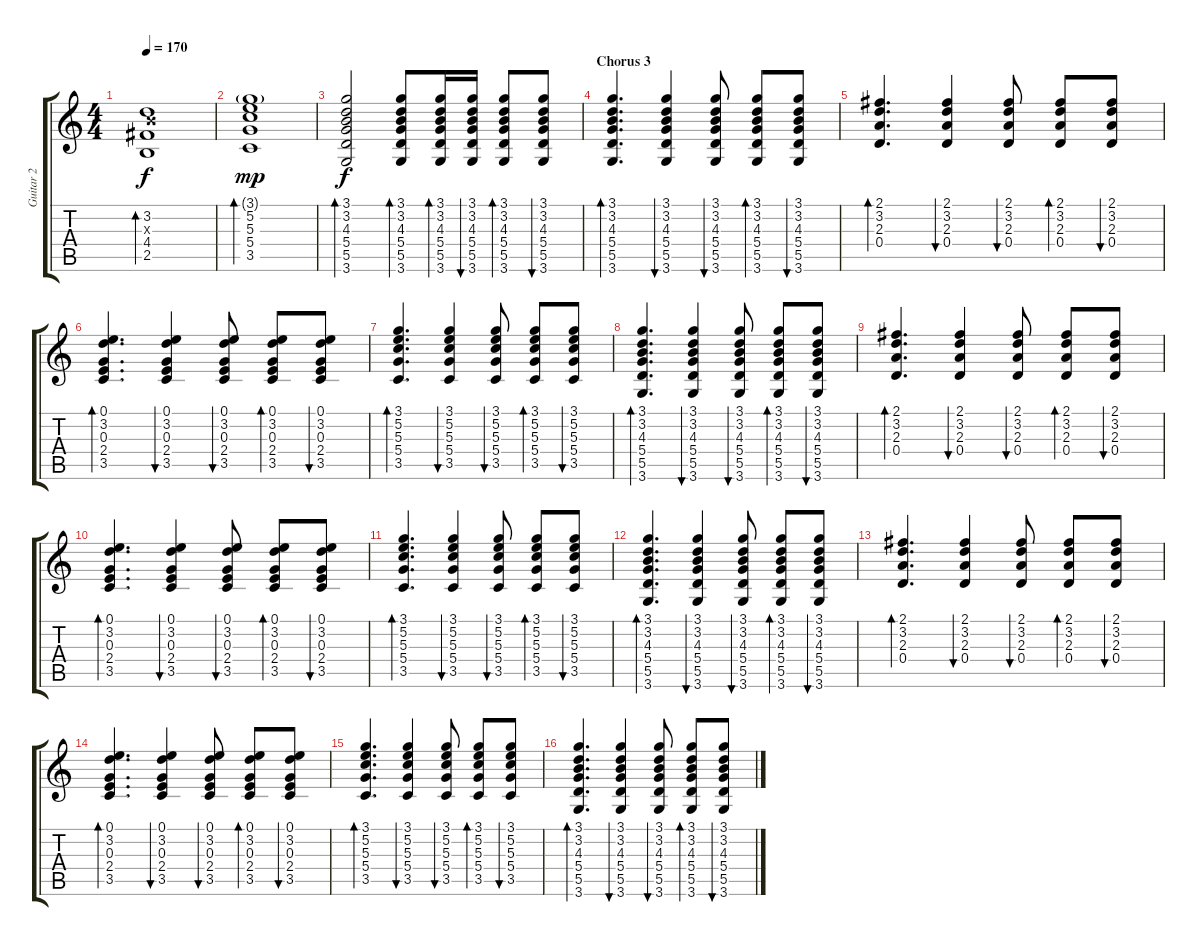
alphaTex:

\track ("Guitar 2" "Guitar 2") {instrument overdrivenguitar}
\staff {score tabs}
\tuning (E4 B3 G3 D3 A2 E2) {hide}
\ts (4 4)
\tempo 170
\clef g2
\ks c
(3.2 4.3{x} 4.4 2.5).1{bd 30 dy f} |
(3.1{g} 5.2 5.3 5.4 3.5).1{bd 30 dy mp} |
(3.1 3.2 4.3 5.4 5.5 3.6).2{bd 30 dy f} (3.1 3.2 4.3 5.4 5.5 3.6).8{bd 30} (3.1 3.2 4.3 5.4 5.5 3.6).16{bd 30} (3.1 3.2 4.3 5.4 5.5 3.6).16{bu 30} (3.1 3.2 4.3 5.4 5.5 3.6).8{bd 30} (3.1 3.2 4.3 5.4 5.5 3.6).8{bu 30} |
\section ("" "Chorus 3")
(3.1 3.2 4.3 5.4 5.5 3.6).4{d bd 30} (3.1 3.2 4.3 5.4 5.5 3.6).4{bu 30} (3.1 3.2 4.3 5.4 5.5 3.6).8{bu 30} (3.1 3.2 4.3 5.4 5.5 3.6).8{bd 30} (3.1 3.2 4.3 5.4 5.5 3.6).8{bu 30} |
(2.1 3.2 2.3 0.4).4{d bd 30} (2.1 3.2 2.3 0.4).4{bu 30} (2.1 3.2 2.3 0.4).8{bu 30} (2.1 3.2 2.3 0.4).8{bd 30} (2.1 3.2 2.3 0.4).8{bu 30} |
(0.1 3.2 0.3 2.4 3.5).4{d bd 30} (0.1 3.2 0.3 2.4 3.5).4{bu 30} (0.1 3.2 0.3 2.4 3.5).8{bu 30} (0.1 3.2 0.3 2.4 3.5).8{bd 30} (0.1 3.2 0.3 2.4 3.5).8{bu 30} |
(3.1 5.2 5.3 5.4 3.5).4{d bd 30} (3.1 5.2 5.3 5.4 3.5).4{bu 30} (3.1 5.2 5.3 5.4 3.5).8{bu 30} (3.1 5.2 5.3 5.4 3.5).8{bd 30} (3.1 5.2 5.3 5.4 3.5).8{bu 30} |
(3.1 3.2 4.3 5.4 5.5 3.6).4{d bd 30} (3.1 3.2 4.3 5.4 5.5 3.6).4{bu 30} (3.1 3.2 4.3 5.4 5.5 3.6).8{bu 30} (3.1 3.2 4.3 5.4 5.5 3.6).8{bd 30} (3.1 3.2 4.3 5.4 5.5 3.6).8{bu 30} |
(2.1 3.2 2.3 0.4).4{d bd 30} (2.1 3.2 2.3 0.4).4{bu 30} (2.1 3.2 2.3 0.4).8{bu 30} (2.1 3.2 2.3 0.4).8{bd 30} (2.1 3.2 2.3 0.4).8{bu 30} |
(0.1 3.2 0.3 2.4 3.5).4{d bd 30} (0.1 3.2 0.3 2.4 3.5).4{bu 30} (0.1 3.2 0.3 2.4 3.5).8{bu 30} (0.1 3.2 0.3 2.4 3.5).8{bd 30} (0.1 3.2 0.3 2.4 3.5).8{bu 30} |
(3.1 5.2 5.3 5.4 3.5).4{d bd 30} (3.1 5.2 5.3 5.4 3.5).4{bu 30} (3.1 5.2 5.3 5.4 3.5).8{bu 30} (3.1 5.2 5.3 5.4 3.5).8{bd 30} (3.1 5.2 5.3 5.4 3.5).8{bu 30} |
(3.1 3.2 4.3 5.4 5.5 3.6).4{d bd 30} (3.1 3.2 4.3 5.4 5.5 3.6).4{bu 30} (3.1 3.2 4.3 5.4 5.5 3.6).8{bu 30} (3.1 3.2 4.3 5.4 5.5 3.6).8{bd 30} (3.1 3.2 4.3 5.4 5.5 3.6).8{bu 30} |
(2.1 3.2 2.3 0.4).4{d bd 30} (2.1 3.2 2.3 0.4).4{bu 30} (2.1 3.2 2.3 0.4).8{bu 30} (2.1 3.2 2.3 0.4).8{bd 30} (2.1 3.2 2.3 0.4).8{bu 30} |
(0.1 3.2 0.3 2.4 3.5).4{d bd 30} (0.1 3.2 0.3 2.4 3.5).4{bu 30} (0.1 3.2 0.3 2.4 3.5).8{bu 30} (0.1 3.2 0.3 2.4 3.5).8{bd 30} (0.1 3.2 0.3 2.4 3.5).8{bu 30} |
(3.1 5.2 5.3 5.4 3.5).4{d bd 30} (3.1 5.2 5.3 5.4 3.5).4{bu 30} (3.1 5.2 5.3 5.4 3.5).8{bu 30} (3.1 5.2 5.3 5.4 3.5).8{bd 30} (3.1 5.2 5.3 5.4 3.5).8{bu 30} |
(3.1 3.2 4.3 5.4 5.5 3.6).4{d bd 30} (3.1 3.2 4.3 5.4 5.5 3.6).4{bu 30} (3.1 3.2 4.3 5.4 5.5 3.6).8{bu 30} (3.1 3.2 4.3 5.4 5.5 3.6).8{bd 30} (3.1 3.2 4.3 5.4 5.5 3.6).8{bu 30}
